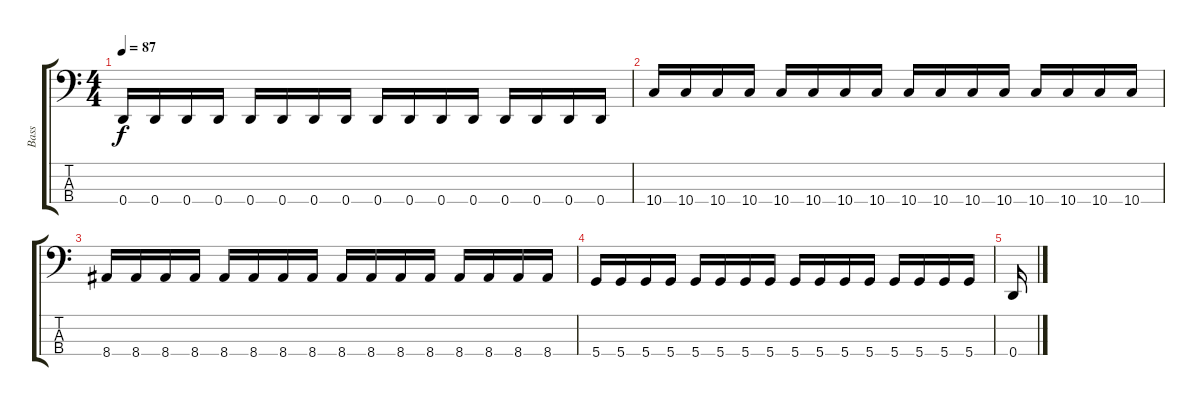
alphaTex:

\track ("Bass" "Bass") {instrument electricbasspick}
\staff {score tabs}
\tuning (G2 D2 A1 D1) {hide}
\ts (4 4)
\tempo 87
\clef f4
\ks c
0.4.16{dy f} 0.4.16 0.4.16 0.4.16 0.4.16 0.4.16 0.4.16 0.4.16 0.4.16 0.4.16 0.4.16 0.4.16 0.4.16 0.4.16 0.4.16 0.4.16 |
10.4.16 10.4.16 10.4.16 10.4.16 10.4.16 10.4.16 10.4.16 10.4.16 10.4.16 10.4.16 10.4.16 10.4.16 10.4.16 10.4.16 10.4.16 10.4.16 |
8.4.16 8.4.16 8.4.16 8.4.16 8.4.16 8.4.16 8.4.16 8.4.16 8.4.16 8.4.16 8.4.16 8.4.16 8.4.16 8.4.16 8.4.16 8.4.16 |
5.4.16 5.4.16 5.4.16 5.4.16 5.4.16 5.4.16 5.4.16 5.4.16 5.4.16 5.4.16 5.4.16 5.4.16 5.4.16 5.4.16 5.4.16 5.4.16 |
0.4.16
